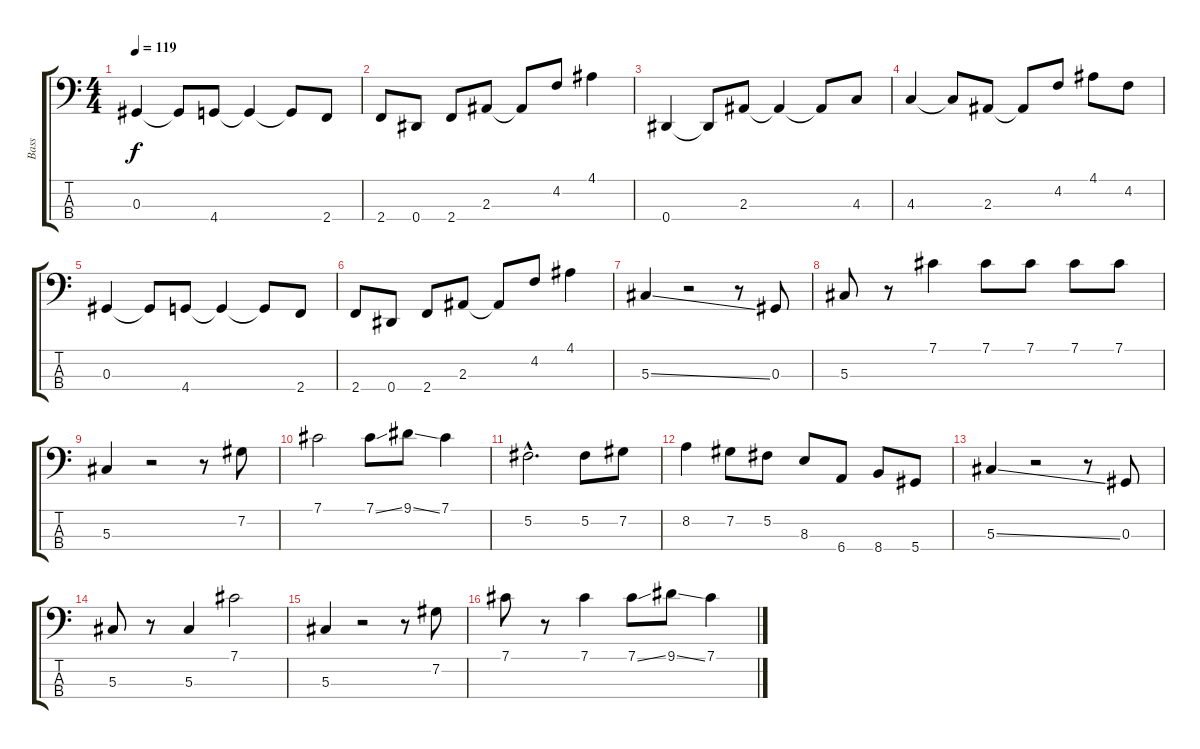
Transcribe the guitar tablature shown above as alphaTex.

\track ("Bass" "Bass") {instrument electricbasspick}
\staff {score tabs}
\tuning (Gb2 Db2 Ab1 Eb1) {hide}
\ts (4 4)
\tempo 119
\clef f4
\ks c
0.3.4{dy f} 0.3{t}.8 4.4.8 4.4{t}.4 4.4{t}.8 2.4.8 |
2.4.8 0.4.8 2.4.8 2.3.8 2.3{t}.8 4.2.8 4.1.4 |
0.4.4 0.4{t}.8 2.3.8 2.3{t}.4 2.3{t}.8 4.3.8 |
4.3.4 4.3{t}.8 2.3.8 2.3{t}.8 4.2.8 4.1.8 4.2.8 |
0.3.4 0.3{t}.8 4.4.8 4.4{t}.4 4.4{t}.8 2.4.8 |
2.4.8 0.4.8 2.4.8 2.3.8 2.3{t}.8 4.2.8 4.1.4 |
5.3{ss}.4 r.2 r.8 0.3.8 |
5.3.8 r.8 7.1.4 7.1.8 7.1.8 7.1.8 7.1.8 |
5.3.4 r.2 r.8 7.2.8 |
7.1.2 7.1{ss}.8 9.1{ss}.8 7.1.4 |
5.2{hac}.2{d} 5.2.8 7.2.8 |
8.2.4 7.2.8 5.2.8 8.3.8 6.4.8 8.4.8 5.4.8 |
5.3{ss}.4 r.2 r.8 0.3.8 |
5.3.8 r.8 5.3.4 7.1.2 |
5.3.4 r.2 r.8 7.2.8 |
7.1.8 r.8 7.1.4 7.1{ss}.8 9.1{ss}.8 7.1.4
